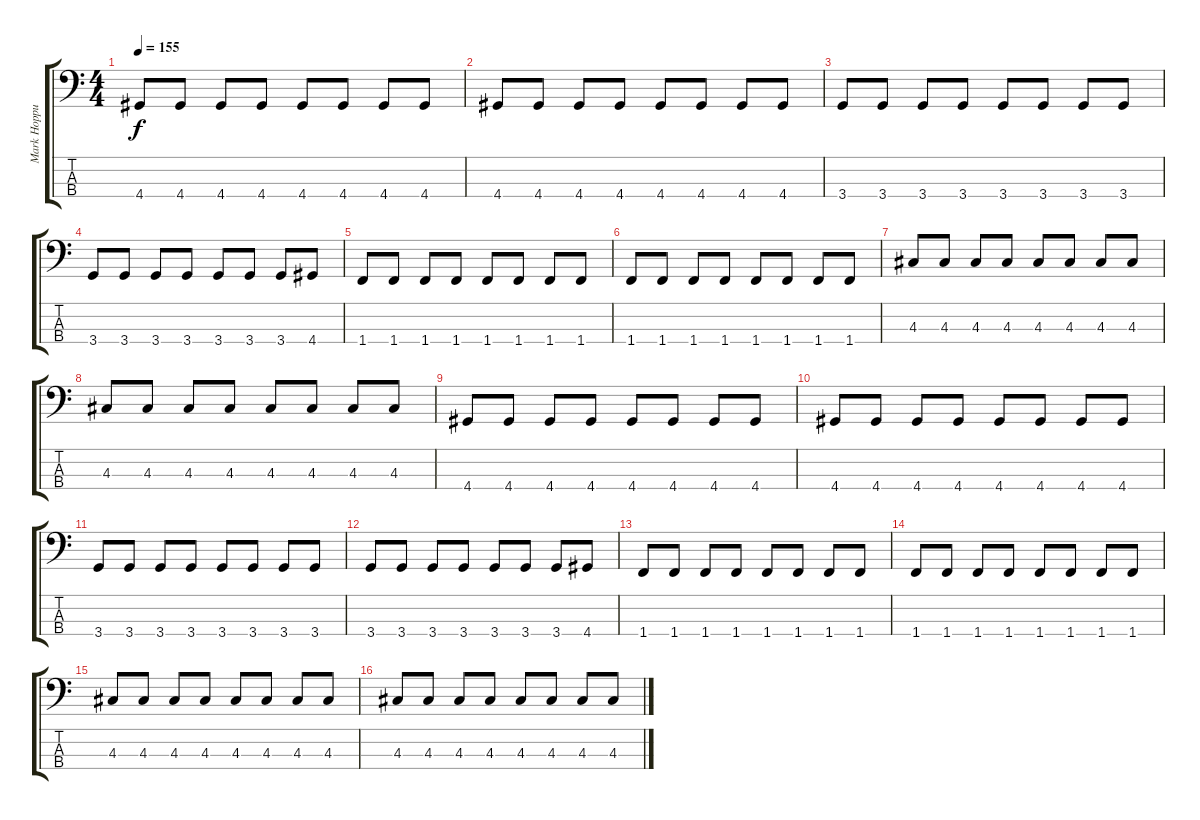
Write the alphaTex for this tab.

\track ("Mark Hoppus Bass" "Mark Hoppu") {instrument electricbasspick}
\staff {score tabs}
\tuning (G2 D2 A1 E1) {hide}
\ts (4 4)
\tempo 155
\clef f4
\ks c
4.4.8{dy f} 4.4.8 4.4.8 4.4.8 4.4.8 4.4.8 4.4.8 4.4.8 |
4.4.8 4.4.8 4.4.8 4.4.8 4.4.8 4.4.8 4.4.8 4.4.8 |
3.4.8 3.4.8 3.4.8 3.4.8 3.4.8 3.4.8 3.4.8 3.4.8 |
3.4.8 3.4.8 3.4.8 3.4.8 3.4.8 3.4.8 3.4.8 4.4.8 |
1.4.8 1.4.8 1.4.8 1.4.8 1.4.8 1.4.8 1.4.8 1.4.8 |
1.4.8 1.4.8 1.4.8 1.4.8 1.4.8 1.4.8 1.4.8 1.4.8 |
4.3.8 4.3.8 4.3.8 4.3.8 4.3.8 4.3.8 4.3.8 4.3.8 |
4.3.8 4.3.8 4.3.8 4.3.8 4.3.8 4.3.8 4.3.8 4.3.8 |
4.4.8 4.4.8 4.4.8 4.4.8 4.4.8 4.4.8 4.4.8 4.4.8 |
4.4.8 4.4.8 4.4.8 4.4.8 4.4.8 4.4.8 4.4.8 4.4.8 |
3.4.8 3.4.8 3.4.8 3.4.8 3.4.8 3.4.8 3.4.8 3.4.8 |
3.4.8 3.4.8 3.4.8 3.4.8 3.4.8 3.4.8 3.4.8 4.4.8 |
1.4.8 1.4.8 1.4.8 1.4.8 1.4.8 1.4.8 1.4.8 1.4.8 |
1.4.8 1.4.8 1.4.8 1.4.8 1.4.8 1.4.8 1.4.8 1.4.8 |
4.3.8 4.3.8 4.3.8 4.3.8 4.3.8 4.3.8 4.3.8 4.3.8 |
4.3.8 4.3.8 4.3.8 4.3.8 4.3.8 4.3.8 4.3.8 4.3.8
